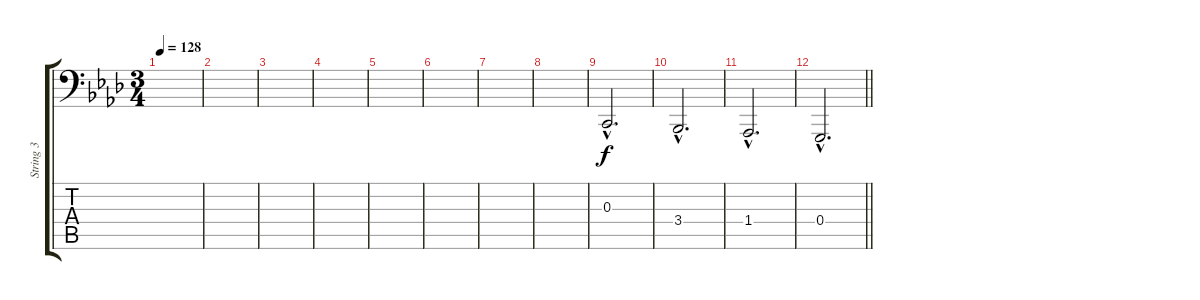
\track ("String 3" "String 3") {instrument stringensemble1}
\staff {score tabs}
\tuning (Bb2 F2 C2 G1 D1 A0) {hide}
\ts (3 4)
\tempo 128
\clef f4
\ks fminor
|
|
|
|
|
|
|
|
0.3{hac}.2{d} |
3.4{hac}.2{d} |
1.4{hac}.2{d} |
\barLineRight lightlight
0.4{hac}.2{d}
